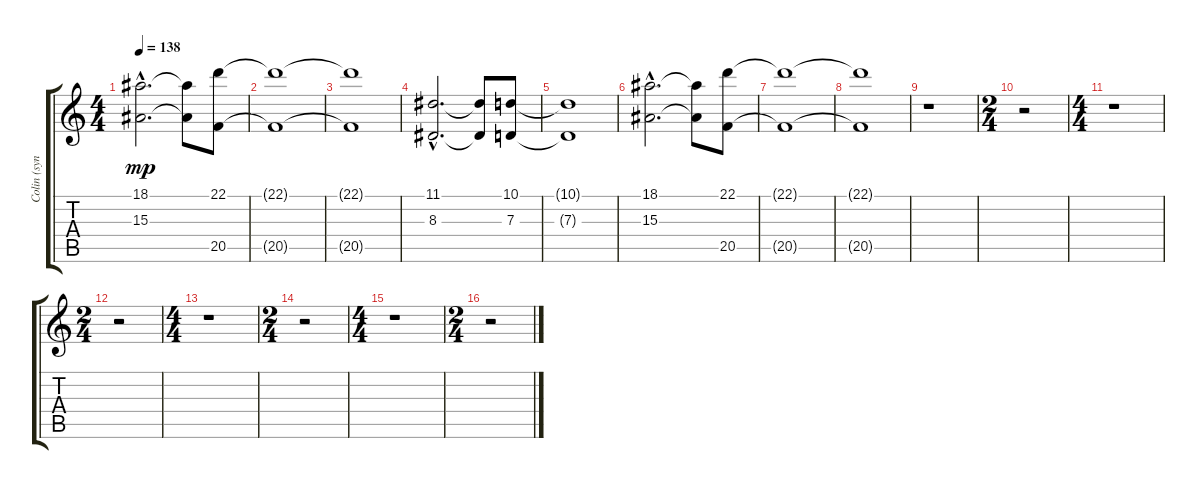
\track ("Colin (synth)" "Colin (syn") {instrument pad2warm}
\staff {score tabs}
\tuning (E4 B3 G3 D3 A2 E2) {hide}
\ts (4 4)
\tempo 138
\clef g2
\ks c
(18.1{hac} 15.3{hac}).2{d dy mp} (18.1{t} 15.3{t}).8 (22.1 20.5).8 |
(22.1{t} 20.5{t}).1 |
(22.1{t} 20.5{t}).1 |
(11.1{hac} 8.3{hac}).2{d} (11.1{t} 8.3{t}).8 (10.1 7.3).8 |
(10.1{t} 7.3{t}).1 |
(18.1{hac} 15.3{hac}).2{d} (18.1{t} 15.3{t}).8 (22.1 20.5).8 |
(22.1{t} 20.5{t}).1 |
(22.1{t} 20.5{t}).1 |
r.1 |
\ts (2 4)
r.2 |
\ts (4 4)
r.1 |
\ts (2 4)
r.2 |
\ts (4 4)
r.1 |
\ts (2 4)
r.2 |
\ts (4 4)
r.1 |
\ts (2 4)
r.2
